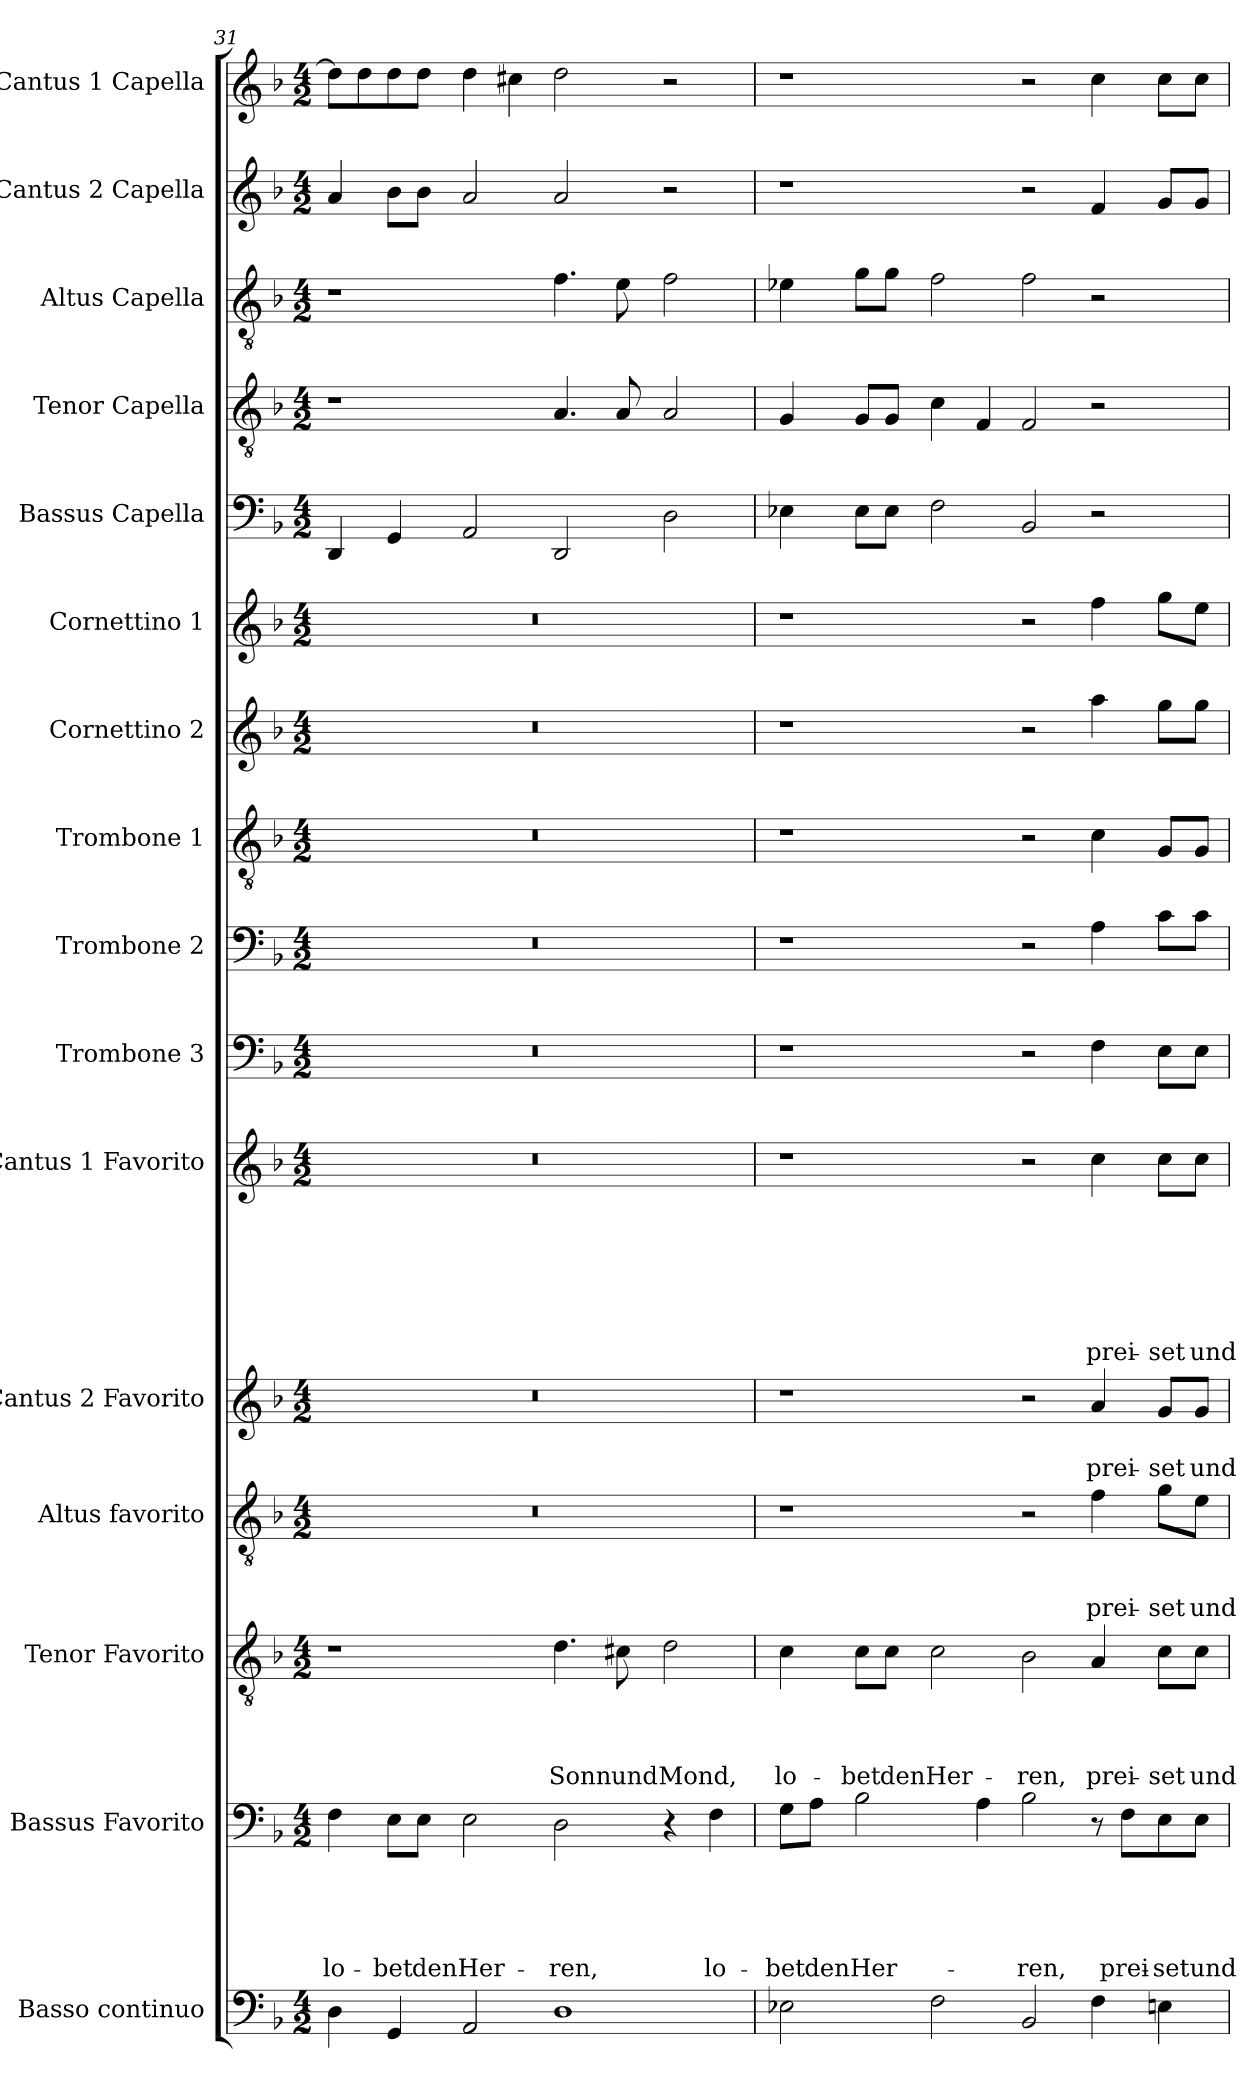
**kern	**kern	**text	**text	**text	**text	**text	**kern	**text	**text	**text	**text	**kern	**text	**text	**text	**kern	**text	**text	**kern	**text	**text	**text	**text	**text	**text	**text	**kern	**kern	**kern	**kern	**kern	**kern	**kern	**kern	**kern	**kern
*part16	*part15	*part15	*part15	*part15	*part15	*part15	*part14	*part14	*part14	*part14	*part14	*part13	*part13	*part13	*part13	*part12	*part12	*part12	*part11	*part11	*part11	*part11	*part11	*part11	*part11	*part11	*part10	*part9	*part8	*part7	*part6	*part5	*part4	*part3	*part2	*part1
*staff16	*staff15	*staff15	*staff15	*staff15	*staff15	*staff15	*staff14	*staff14	*staff14	*staff14	*staff14	*staff13	*staff13	*staff13	*staff13	*staff12	*staff12	*staff12	*staff11	*staff11	*staff11	*staff11	*staff11	*staff11	*staff11	*staff11	*staff10	*staff9	*staff8	*staff7	*staff6	*staff5	*staff4	*staff3	*staff2	*staff1
*I"Basso continuo	*I"Bassus Favorito	*	*	*	*	*	*I"Tenor Favorito	*	*	*	*	*I"Altus favorito	*	*	*	*I"Cantus 2 Favorito	*	*	*I"Cantus 1 Favorito	*	*	*	*	*	*	*	*I"Trombone 3	*I"Trombone 2	*I"Trombone 1	*I"Cornettino 2	*I"Cornettino 1	*I"Bassus Capella	*I"Tenor Capella	*I"Altus Capella	*I"Cantus 2 Capella	*I"Cantus 1 Capella
*clefF4	*clefF4	*	*	*	*	*	*clefGv2	*	*	*	*	*clefGv2	*	*	*	*clefG2	*	*	*clefG2	*	*	*	*	*	*	*	*clefF4	*clefF4	*clefGv2	*clefG2	*clefG2	*clefF4	*clefGv2	*clefGv2	*clefG2	*clefG2
*k[b-]	*k[b-]	*	*	*	*	*	*k[b-]	*	*	*	*	*k[b-]	*	*	*	*k[b-]	*	*	*k[b-]	*	*	*	*	*	*	*	*k[b-]	*k[b-]	*k[b-]	*k[b-]	*k[b-]	*k[b-]	*k[b-]	*k[b-]	*k[b-]	*k[b-]
*F:	*F:	*	*	*	*	*	*F:	*	*	*	*	*F:	*	*	*	*F:	*	*	*F:	*	*	*	*	*	*	*	*F:	*F:	*F:	*F:	*F:	*F:	*F:	*F:	*F:	*F:
*M4/2	*M4/2	*	*	*	*	*	*M4/2	*	*	*	*	*M4/2	*	*	*	*M4/2	*	*	*M4/2	*	*	*	*	*	*	*	*M4/2	*M4/2	*M4/2	*M4/2	*M4/2	*M4/2	*M4/2	*M4/2	*M4/2	*M4/2
=31	=31	=31	=31	=31	=31	=31	=31	=31	=31	=31	=31	=31	=31	=31	=31	=31	=31	=31	=31	=31	=31	=31	=31	=31	=31	=31	=31	=31	=31	=31	=31	=31	=31	=31	=31	=31
!	!	!	!	!	!	!LO:LY:b	!	!	!	!	!	!	!	!	!	!	!	!	!	!	!	!	!	!	!	!	!	!	!	!	!	!	!	!	!	!
4D\	4F\	.	.	.	.	lo-	1r	.	.	.	.	0r	.	.	.	0r	.	.	0r	.	.	.	.	.	.	.	0r	0r	0r	0r	0r	4DD/	1r	1r	4a/	8dd\L]
.	.	.	.	.	.	.	.	.	.	.	.	.	.	.	.	.	.	.	.	.	.	.	.	.	.	.	.	.	.	.	.	.	.	.	.	8dd\
!	!	!	!	!	!	!LO:LY:b	!	!	!	!	!	!	!	!	!	!	!	!	!	!	!	!	!	!	!	!	!	!	!	!	!	!	!	!	!	!
4GG/	8E\L	.	.	.	.	-bet	.	.	.	.	.	.	.	.	.	.	.	.	.	.	.	.	.	.	.	.	.	.	.	.	.	4GG/	.	.	8b-\L	8dd\
!	!	!	!	!	!	!LO:LY:b	!	!	!	!	!	!	!	!	!	!	!	!	!	!	!	!	!	!	!	!	!	!	!	!	!	!	!	!	!	!
.	8E\J	.	.	.	.	den	.	.	.	.	.	.	.	.	.	.	.	.	.	.	.	.	.	.	.	.	.	.	.	.	.	.	.	.	8b-\J	8dd\J
!	!	!	!	!	!	!LO:LY:b	!	!	!	!	!	!	!	!	!	!	!	!	!	!	!	!	!	!	!	!	!	!	!	!	!	!	!	!	!	!
2AA/	2E\	.	.	.	.	Her-	.	.	.	.	.	.	.	.	.	.	.	.	.	.	.	.	.	.	.	.	.	.	.	.	.	2AA/	.	.	2a/	4dd\
.	.	.	.	.	.	.	.	.	.	.	.	.	.	.	.	.	.	.	.	.	.	.	.	.	.	.	.	.	.	.	.	.	.	.	.	4cc#X\
!	!	!	!	!	!	!LO:LY:b	!	!	!	!	!LO:LY:b	!	!	!	!	!	!	!	!	!	!	!	!	!	!	!	!	!	!	!	!	!	!	!	!	!
1D	2D\	.	.	.	.	-ren,	4.d\	.	.	.	Sonn	.	.	.	.	.	.	.	.	.	.	.	.	.	.	.	.	.	.	.	.	2DD/	4.A/	4.f\	2a/	2dd\
!	!	!	!	!	!	!	!	!	!	!	!LO:LY:b	!	!	!	!	!	!	!	!	!	!	!	!	!	!	!	!	!	!	!	!	!	!	!	!	!
.	.	.	.	.	.	.	8c#X\	.	.	.	und	.	.	.	.	.	.	.	.	.	.	.	.	.	.	.	.	.	.	.	.	.	8A/	8e\	.	.
!	!	!	!	!	!	!	!	!	!	!	!LO:LY:b	!	!	!	!	!	!	!	!	!	!	!	!	!	!	!	!	!	!	!	!	!	!	!	!	!
.	4r	.	.	.	.	.	2d\	.	.	.	Mond,	.	.	.	.	.	.	.	.	.	.	.	.	.	.	.	.	.	.	.	.	2D\	2A/	2f\	2r	2r
!	!	!	!	!	!	!LO:LY:b	!	!	!	!	!	!	!	!	!	!	!	!	!	!	!	!	!	!	!	!	!	!	!	!	!	!	!	!	!	!
.	4F\	.	.	.	.	lo-	.	.	.	.	.	.	.	.	.	.	.	.	.	.	.	.	.	.	.	.	.	.	.	.	.	.	.	.	.	.
=32	=32	=32	=32	=32	=32	=32	=32	=32	=32	=32	=32	=32	=32	=32	=32	=32	=32	=32	=32	=32	=32	=32	=32	=32	=32	=32	=32	=32	=32	=32	=32	=32	=32	=32	=32	=32
!	!	!	!	!	!	!LO:LY:b	!	!	!	!	!LO:LY:b	!	!	!	!	!	!	!	!	!	!	!	!	!	!	!	!	!	!	!	!	!	!	!	!	!
2E-X\	8G\L	.	.	.	.	-bet	4c\	.	.	.	lo-	1r	.	.	.	1r	.	.	1r	.	.	.	.	.	.	.	1r	1r	1r	1r	1r	4E-X\	4G/	4e-X\	1r	1r
!	!	!	!	!	!	!LO:LY:b	!	!	!	!	!	!	!	!	!	!	!	!	!	!	!	!	!	!	!	!	!	!	!	!	!	!	!	!	!	!
.	8A\J	.	.	.	.	den	.	.	.	.	.	.	.	.	.	.	.	.	.	.	.	.	.	.	.	.	.	.	.	.	.	.	.	.	.	.
!	!	!	!	!	!	!LO:LY:b	!	!	!	!	!LO:LY:b	!	!	!	!	!	!	!	!	!	!	!	!	!	!	!	!	!	!	!	!	!	!	!	!	!
.	2B-\	.	.	.	.	Her-	8c\L	.	.	.	-bet	.	.	.	.	.	.	.	.	.	.	.	.	.	.	.	.	.	.	.	.	8E-\L	8G/L	8g\L	.	.
!	!	!	!	!	!	!	!	!	!	!	!LO:LY:b	!	!	!	!	!	!	!	!	!	!	!	!	!	!	!	!	!	!	!	!	!	!	!	!	!
.	.	.	.	.	.	.	8c\J	.	.	.	den	.	.	.	.	.	.	.	.	.	.	.	.	.	.	.	.	.	.	.	.	8E-\J	8G/J	8g\J	.	.
!	!	!	!	!	!	!	!	!	!	!	!LO:LY:b	!	!	!	!	!	!	!	!	!	!	!	!	!	!	!	!	!	!	!	!	!	!	!	!	!
2F\	.	.	.	.	.	.	2c\	.	.	.	Her-	.	.	.	.	.	.	.	.	.	.	.	.	.	.	.	.	.	.	.	.	2F\	4c\	2f\	.	.
.	4A\	.	.	.	.	.	.	.	.	.	.	.	.	.	.	.	.	.	.	.	.	.	.	.	.	.	.	.	.	.	.	.	4F/	.	.	.
!	!	!	!	!	!	!LO:LY:b	!	!	!	!	!LO:LY:b	!	!	!	!	!	!	!	!	!	!	!	!	!	!	!	!	!	!	!	!	!	!	!	!	!
2BB-/	2B-\	.	.	.	.	-ren,	2B-\	.	.	.	-ren,	2r	.	.	.	2r	.	.	2r	.	.	.	.	.	.	.	2r	2r	2r	2r	2r	2BB-/	2F/	2f\	2r	2r
!	!	!	!	!	!	!	!	!	!	!	!LO:LY:b	!	!	!	!LO:LY:b	!	!	!LO:LY:b	!	!	!	!	!	!	!	!LO:LY:b	!	!	!	!	!	!	!	!	!	!
4F\	8r	.	.	.	.	.	4A/	.	.	.	prei-	4f\	.	.	prei-	4a/	.	prei-	4cc\	.	.	.	.	.	.	prei-	4F\	4A\	4c\	4aa\	4ff\	2r	2r	2r	4f/	4cc\
!	!	!	!	!	!	!LO:LY:b	!	!	!	!	!	!	!	!	!	!	!	!	!	!	!	!	!	!	!	!	!	!	!	!	!	!	!	!	!	!
.	8F\L	.	.	.	.	prei-	.	.	.	.	.	.	.	.	.	.	.	.	.	.	.	.	.	.	.	.	.	.	.	.	.	.	.	.	.	.
!	!	!	!	!	!	!LO:LY:b	!	!	!	!	!LO:LY:b	!	!	!	!LO:LY:b	!	!	!LO:LY:b	!	!	!	!	!	!	!	!LO:LY:b	!	!	!	!	!	!	!	!	!	!
4En\	8E\	.	.	.	.	-set	8c\L	.	.	.	-set	8g\L	.	.	-set	8g/L	.	-set	8cc\L	.	.	.	.	.	.	-set	8E\L	8c\L	8G/L	8gg\L	8gg\L	.	.	.	8g/L	8cc\L
!	!	!	!	!	!	!LO:LY:b	!	!	!	!	!LO:LY:b	!	!	!	!LO:LY:b	!	!	!LO:LY:b	!	!	!	!	!	!	!	!LO:LY:b	!	!	!	!	!	!	!	!	!	!
.	8E\J	.	.	.	.	und	8c\J	.	.	.	und	8e\J	.	.	und	8g/J	.	und	8cc\J	.	.	.	.	.	.	und	8E\J	8c\J	8G/J	8gg\J	8ee\J	.	.	.	8g/J	8cc\J
=	=	=	=	=	=	=	=	=	=	=	=	=	=	=	=	=	=	=	=	=	=	=	=	=	=	=	=	=	=	=	=	=	=	=	=	=
*-	*-	*-	*-	*-	*-	*-	*-	*-	*-	*-	*-	*-	*-	*-	*-	*-	*-	*-	*-	*-	*-	*-	*-	*-	*-	*-	*-	*-	*-	*-	*-	*-	*-	*-	*-	*-
